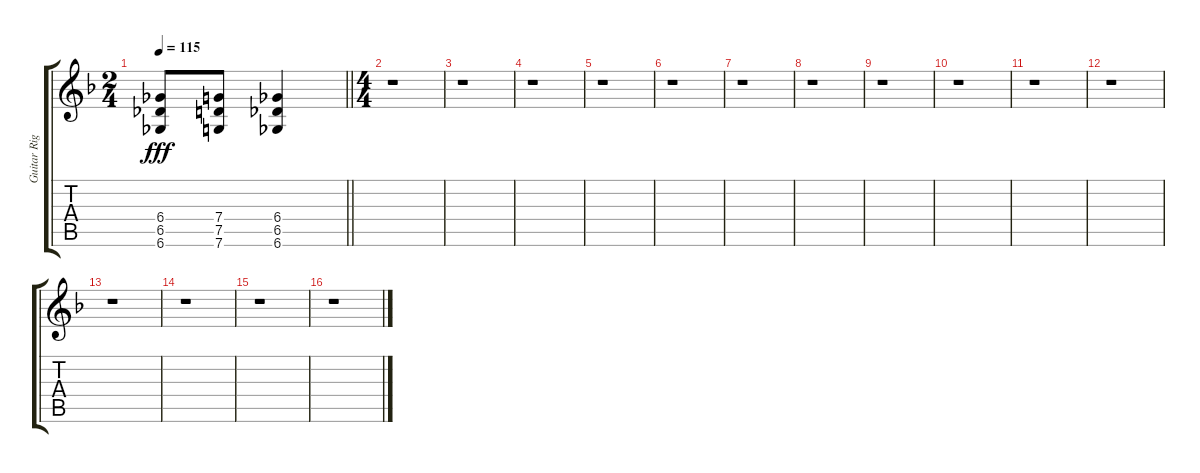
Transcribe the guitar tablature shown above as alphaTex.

\track ("Guitar Right" "Guitar Rig") {instrument distortionguitar}
\staff {score tabs}
\tuning (D4 A3 F3 C3 G2 C2) {hide}
\ts (2 4)
\tempo 115
\clef g2
\barLineRight lightlight
\ks f
(6.4 6.5 6.6).8{dy fff} (7.4 7.5 7.6).8 (6.4 6.5 6.6).4 |
\ts (4 4)
r.1 |
r.1 |
r.1 |
r.1 |
r.1 |
r.1 |
r.1 |
r.1 |
r.1 |
r.1 |
r.1 |
r.1 |
r.1 |
r.1 |
r.1
